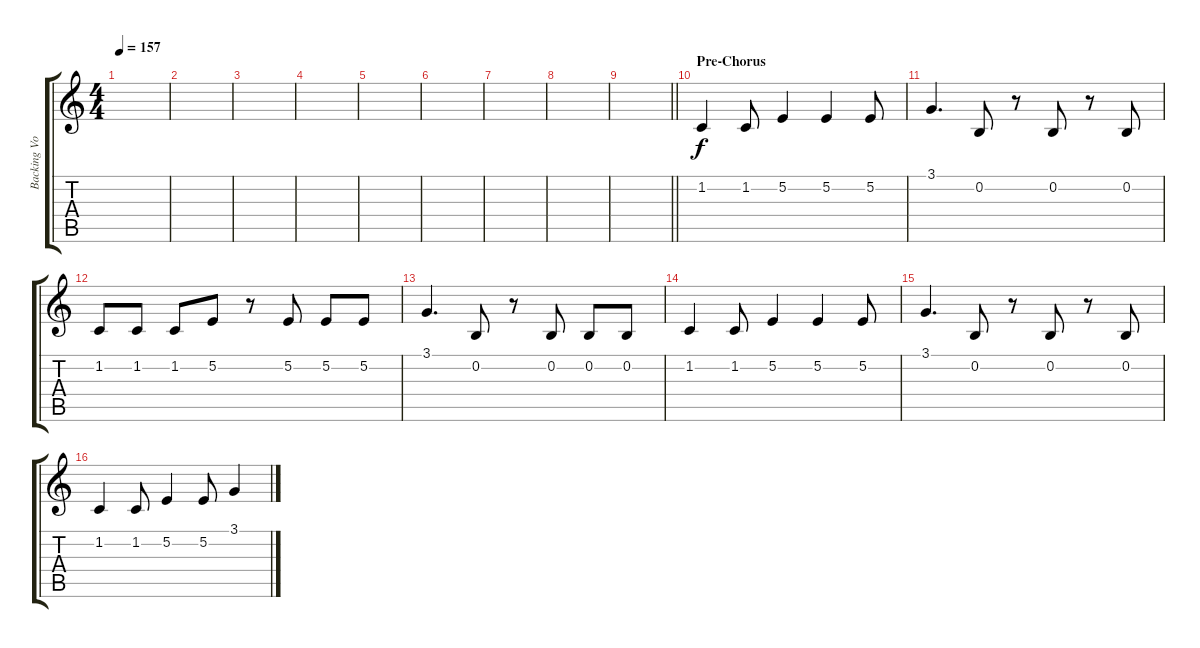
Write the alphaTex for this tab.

\track ("Backing Vocals" "Backing Vo") {instrument lead6voice}
\staff {score tabs}
\tuning (E4 B3 G3 D3 A2 E2) {hide}
\ts (4 4)
\tempo 157
\clef g2
\ks c
|
|
|
|
|
|
|
|
\barLineRight lightlight
|
\section ("" "Pre-Chorus")
1.2.4 1.2.8 5.2.4 5.2.4 5.2.8 |
3.1.4{d} 0.2.8 r.8 0.2.8 r.8 0.2.8 |
1.2.8 1.2.8 1.2.8 5.2.8 r.8 5.2.8 5.2.8 5.2.8 |
3.1.4{d} 0.2.8 r.8 0.2.8 0.2.8 0.2.8 |
1.2.4 1.2.8 5.2.4 5.2.4 5.2.8 |
3.1.4{d} 0.2.8 r.8 0.2.8 r.8 0.2.8 |
1.2.4 1.2.8 5.2.4 5.2.8 3.1.4
